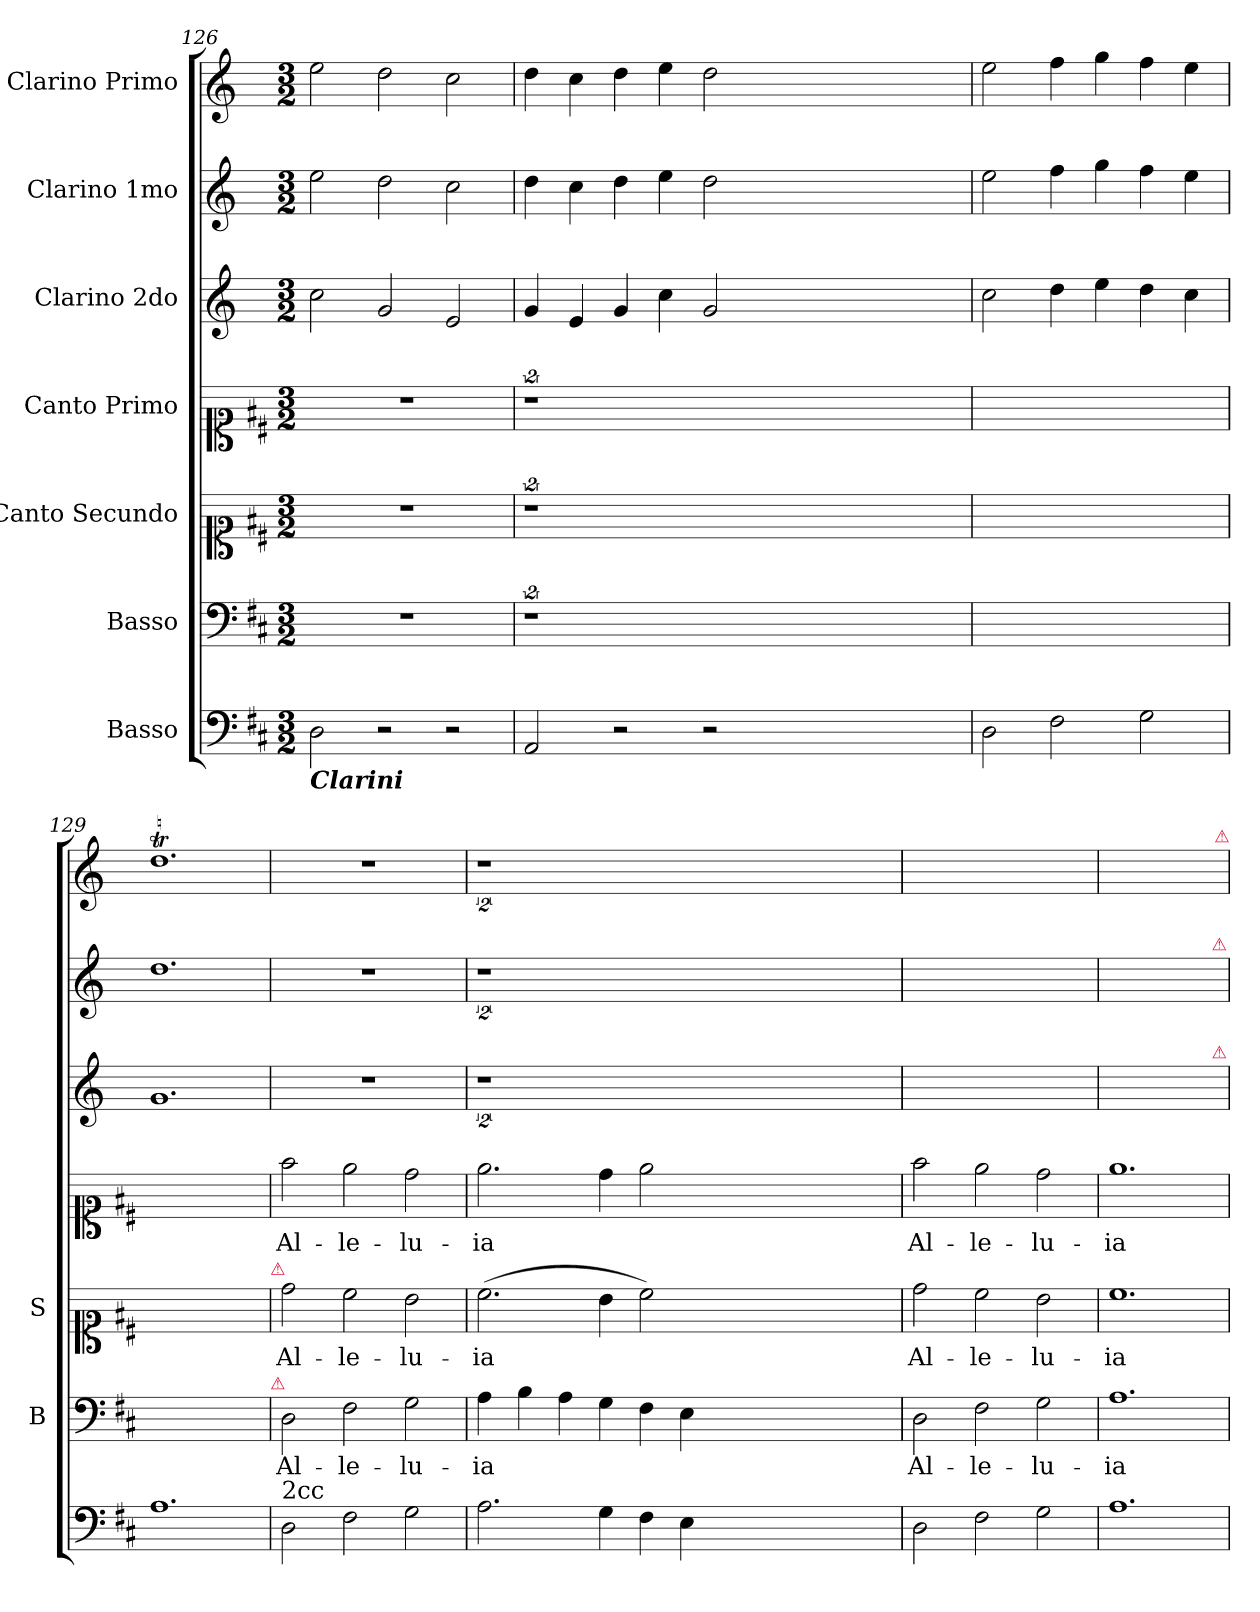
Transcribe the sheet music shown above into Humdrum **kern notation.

**kern	**kern	**text	**kern	**text	**kern	**text	**kern	**kern	**kern
*part7	*part6	*part6	*part5	*part5	*part4	*part4	*part3	*part2	*part1
*staff7	*staff6	*staff6	*staff5	*staff5	*staff4	*staff4	*staff3	*staff2	*staff1
*I"Basso	*I"Basso	*	*I"Canto Secundo	*	*I"Canto Primo	*	*I"Clarino 2do	*I"Clarino 1mo	*I"Clarino Primo
*	*I'B	*	*I'S	*	*	*	*	*	*
*clefF4	*clefF4	*	*clefC1	*	*clefC1	*	*clefG2	*clefG2	*clefG2
*	*	*	*	*	*	*	*ITrd-1c-2	*ITrd-1c-2	*ITrd-1c-2
*k[f#c#]	*k[f#c#]	*	*k[f#c#]	*	*k[f#c#]	*	*k[f#c#]	*k[f#c#]	*k[f#c#]
*M3/2	*M3/2	*	*M3/2	*	*M3/2	*	*M3/2	*M3/2	*M3/2
=126	=126	=126	=126	=126	=126	=126	=126	=126	=126
!LO:TX:b:Bi:t=Clarini	!	!	!	!	!	!	!	!	!
2D\	1.r	.	1.r	.	1.r	.	2dd\	2ff#\	2ff#\
2r	.	.	.	.	.	.	2a/	2ee\	2ee\
2r	.	.	.	.	.	.	2f#/	2dd\	2dd\
=127	=127	=127	=127	=127	=127	=127	=127	=127	=127
2AA/	2%9r	.	2%9r	.	2%9r	.	4a/	4ee\	4ee\
.	.	.	.	.	.	.	4f#/	4dd\	4dd\
2r	.	.	.	.	.	.	4a/	4ee\	4ee\
.	.	.	.	.	.	.	4dd\	4ff#\	4ff#\
2r	.	.	.	.	.	.	2a/	2ee\	2ee\
0.ryy	.	.	.	.	.	.	0.ryy	0.ryy	0.ryy
=128	=128	=128	=128	=128	=128	=128	=128	=128	=128
2D\	1.ryy	.	1.ryy	.	1.ryy	.	2dd\	2ff#\	2ff#\
2F#\	.	.	.	.	.	.	4ee\	4gg\	4gg\
.	.	.	.	.	.	.	4ff#\	4aa\	4aa\
2G\	.	.	.	.	.	.	4ee\	4gg\	4gg\
.	.	.	.	.	.	.	4dd\	4ff#\	4ff#\
=129	=129	=129	=129	=129	=129	=129	=129	=129	=129
1.A	1.ryy	.	1.ryy	.	1.ryy	.	1.a	1.ee	1.eet
!	!	!	!LO:TX:a:color=crimson:t=⚠	!	!	!	!	!	!
!	!LO:TX:a:color=crimson:t=⚠	!	!	!	!	!	!	!	!
=130	=130	=130	=130	=130	=130	=130	=130	=130	=130
!LO:TX:a:t=2cc	!	!	!	!	!	!	!	!	!
2D\	2D\	Al-	2dd\	Al-	2ff#\	Al-	1.r	1.r	1.r
2F#\	2F#\	-le-	2cc#\	-le-	2ee\	-le-	.	.	.
2G\	2G\	-lu-	2b\	-lu-	2dd\	-lu-	.	.	.
=131	=131	=131	=131	=131	=131	=131	=131	=131	=131
2.A\	4A\	-ia	(>2.cc#\	-ia	2.ee\	-ia	2%9r	2%9r	2%9r
.	4B\	.	.	.	.	.	.	.	.
.	4A\	.	.	.	.	.	.	.	.
4G\	4G\	.	4b\	.	4dd\	.	.	.	.
4F#\	4F#\	.	2cc#\)	.	2ee\	.	.	.	.
4E\	4E\	.	.	.	.	.	.	.	.
0.ryy	0.ryy	.	0.ryy	.	0.ryy	.	.	.	.
=132	=132	=132	=132	=132	=132	=132	=132	=132	=132
2D\	2D\	Al-	2dd\	Al-	2ff#\	Al-	1.ryy	1.ryy	1.ryy
2F#\	2F#\	-le-	2cc#\	-le-	2ee\	-le-	.	.	.
2G\	2G\	-lu-	2b\	-lu-	2dd\	-lu-	.	.	.
=133	=133	=133	=133	=133	=133	=133	=133	=133	=133
1.A	1.A	-ia	1.cc#	-ia	1.ee	-ia	1.ryy	1.ryy	1.ryy
!	!	!	!	!	!	!	!	!	!LO:TX:a:color=crimson:t=⚠
!	!	!	!	!	!	!	!	!LO:TX:a:color=crimson:t=⚠	!
!	!	!	!	!	!	!	!LO:TX:a:color=crimson:t=⚠	!	!
=	=	=	=	=	=	=	=	=	=
*-	*-	*-	*-	*-	*-	*-	*-	*-	*-
